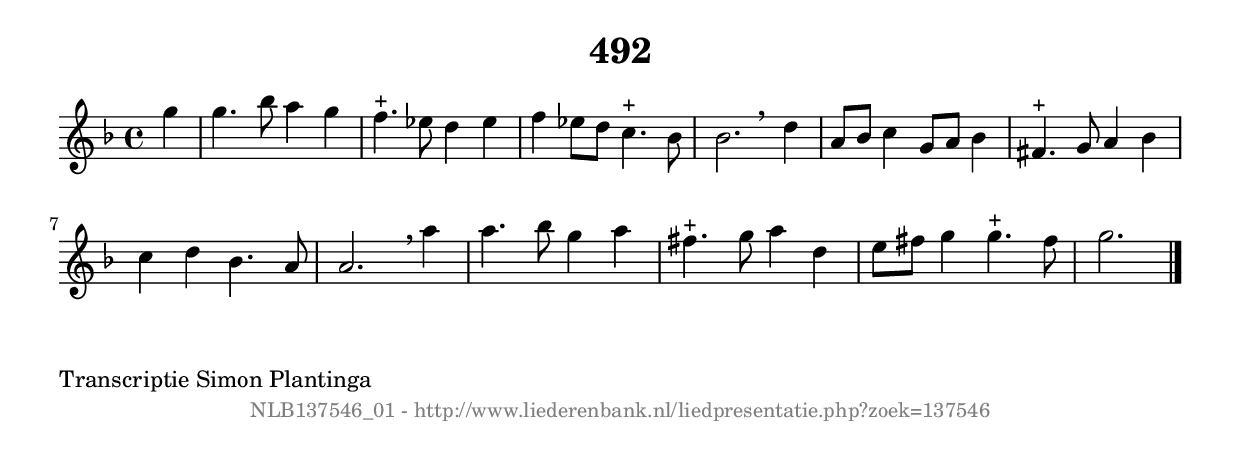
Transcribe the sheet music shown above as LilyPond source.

%
% produced by wce2krn 1.64 (7 June 2014)
%
\version"2.16"
#(append! paper-alist '(("long" . (cons (* 210 mm) (* 2000 mm)))))
#(set-default-paper-size "long")
sb = {\breathe}
mBreak = {\breathe }
bBreak = {\breathe }
x = {\once\override NoteHead #'style = #'cross }
gl=\glissando
itime={\override Staff.TimeSignature #'stencil = ##f }
ficta = {\once\set suggestAccidentals = ##t}
fine = {\once\override Score.RehearsalMark #'self-alignment-X = #1 \mark \markup {\italic{Fine}}}
dc = {\once\override Score.RehearsalMark #'self-alignment-X = #1 \mark \markup {\italic{D.C.}}}
dcf = {\once\override Score.RehearsalMark #'self-alignment-X = #1 \mark \markup {\italic{D.C. al Fine}}}
dcc = {\once\override Score.RehearsalMark #'self-alignment-X = #1 \mark \markup {\italic{D.C. al Coda}}}
ds = {\once\override Score.RehearsalMark #'self-alignment-X = #1 \mark \markup {\italic{D.S.}}}
dsf = {\once\override Score.RehearsalMark #'self-alignment-X = #1 \mark \markup {\italic{D.S. al Fine}}}
dsc = {\once\override Score.RehearsalMark #'self-alignment-X = #1 \mark \markup {\italic{D.S. al Coda}}}
pv = {\set Score.repeatCommands = #'((volta "1"))}
sv = {\set Score.repeatCommands = #'((volta "2"))}
tv = {\set Score.repeatCommands = #'((volta "3"))}
qv = {\set Score.repeatCommands = #'((volta "4"))}
xv = {\set Score.repeatCommands = #'((volta #f))}
\header{ tagline = ""
title = "492"
}
\score {{
\key g \dorian
\relative g'
{
\set melismaBusyProperties = #'()
\partial 32*8
\time 4/4
\tempo 4=120
\override Score.MetronomeMark #'transparent = ##t
\override Score.RehearsalMark #'break-visibility = #(vector #t #t #f)
g'4 | g4. bes8 a4 g4 | f4.^"+" ees8 d4 ees4 | f4 ees8 d8 c4.^"+" bes8 | bes2. \bar ":|:" \bBreak
d4 | a8 bes8 c4 g8 a8 bes4 | fis4.^"+" g8 a4 bes4 | c4 d4 bes4. a8 | a2. \mBreak
a'4 | a4. bes8 g4 a4 | fis4.^"+" g8 a4 d,4 | e8 fis8 g4 g4.^"+" fis8 | g2. \bar "|."
 }}
 \midi { }
 \layout {
            indent = 0.0\cm
}
}
\markup { \wordwrap-string #" 
Transcriptie Simon Plantinga
"}
\markup { \vspace #0 } \markup { \with-color #grey \fill-line { \center-column { \smaller "NLB137546_01 - http://www.liederenbank.nl/liedpresentatie.php?zoek=137546" } } }
